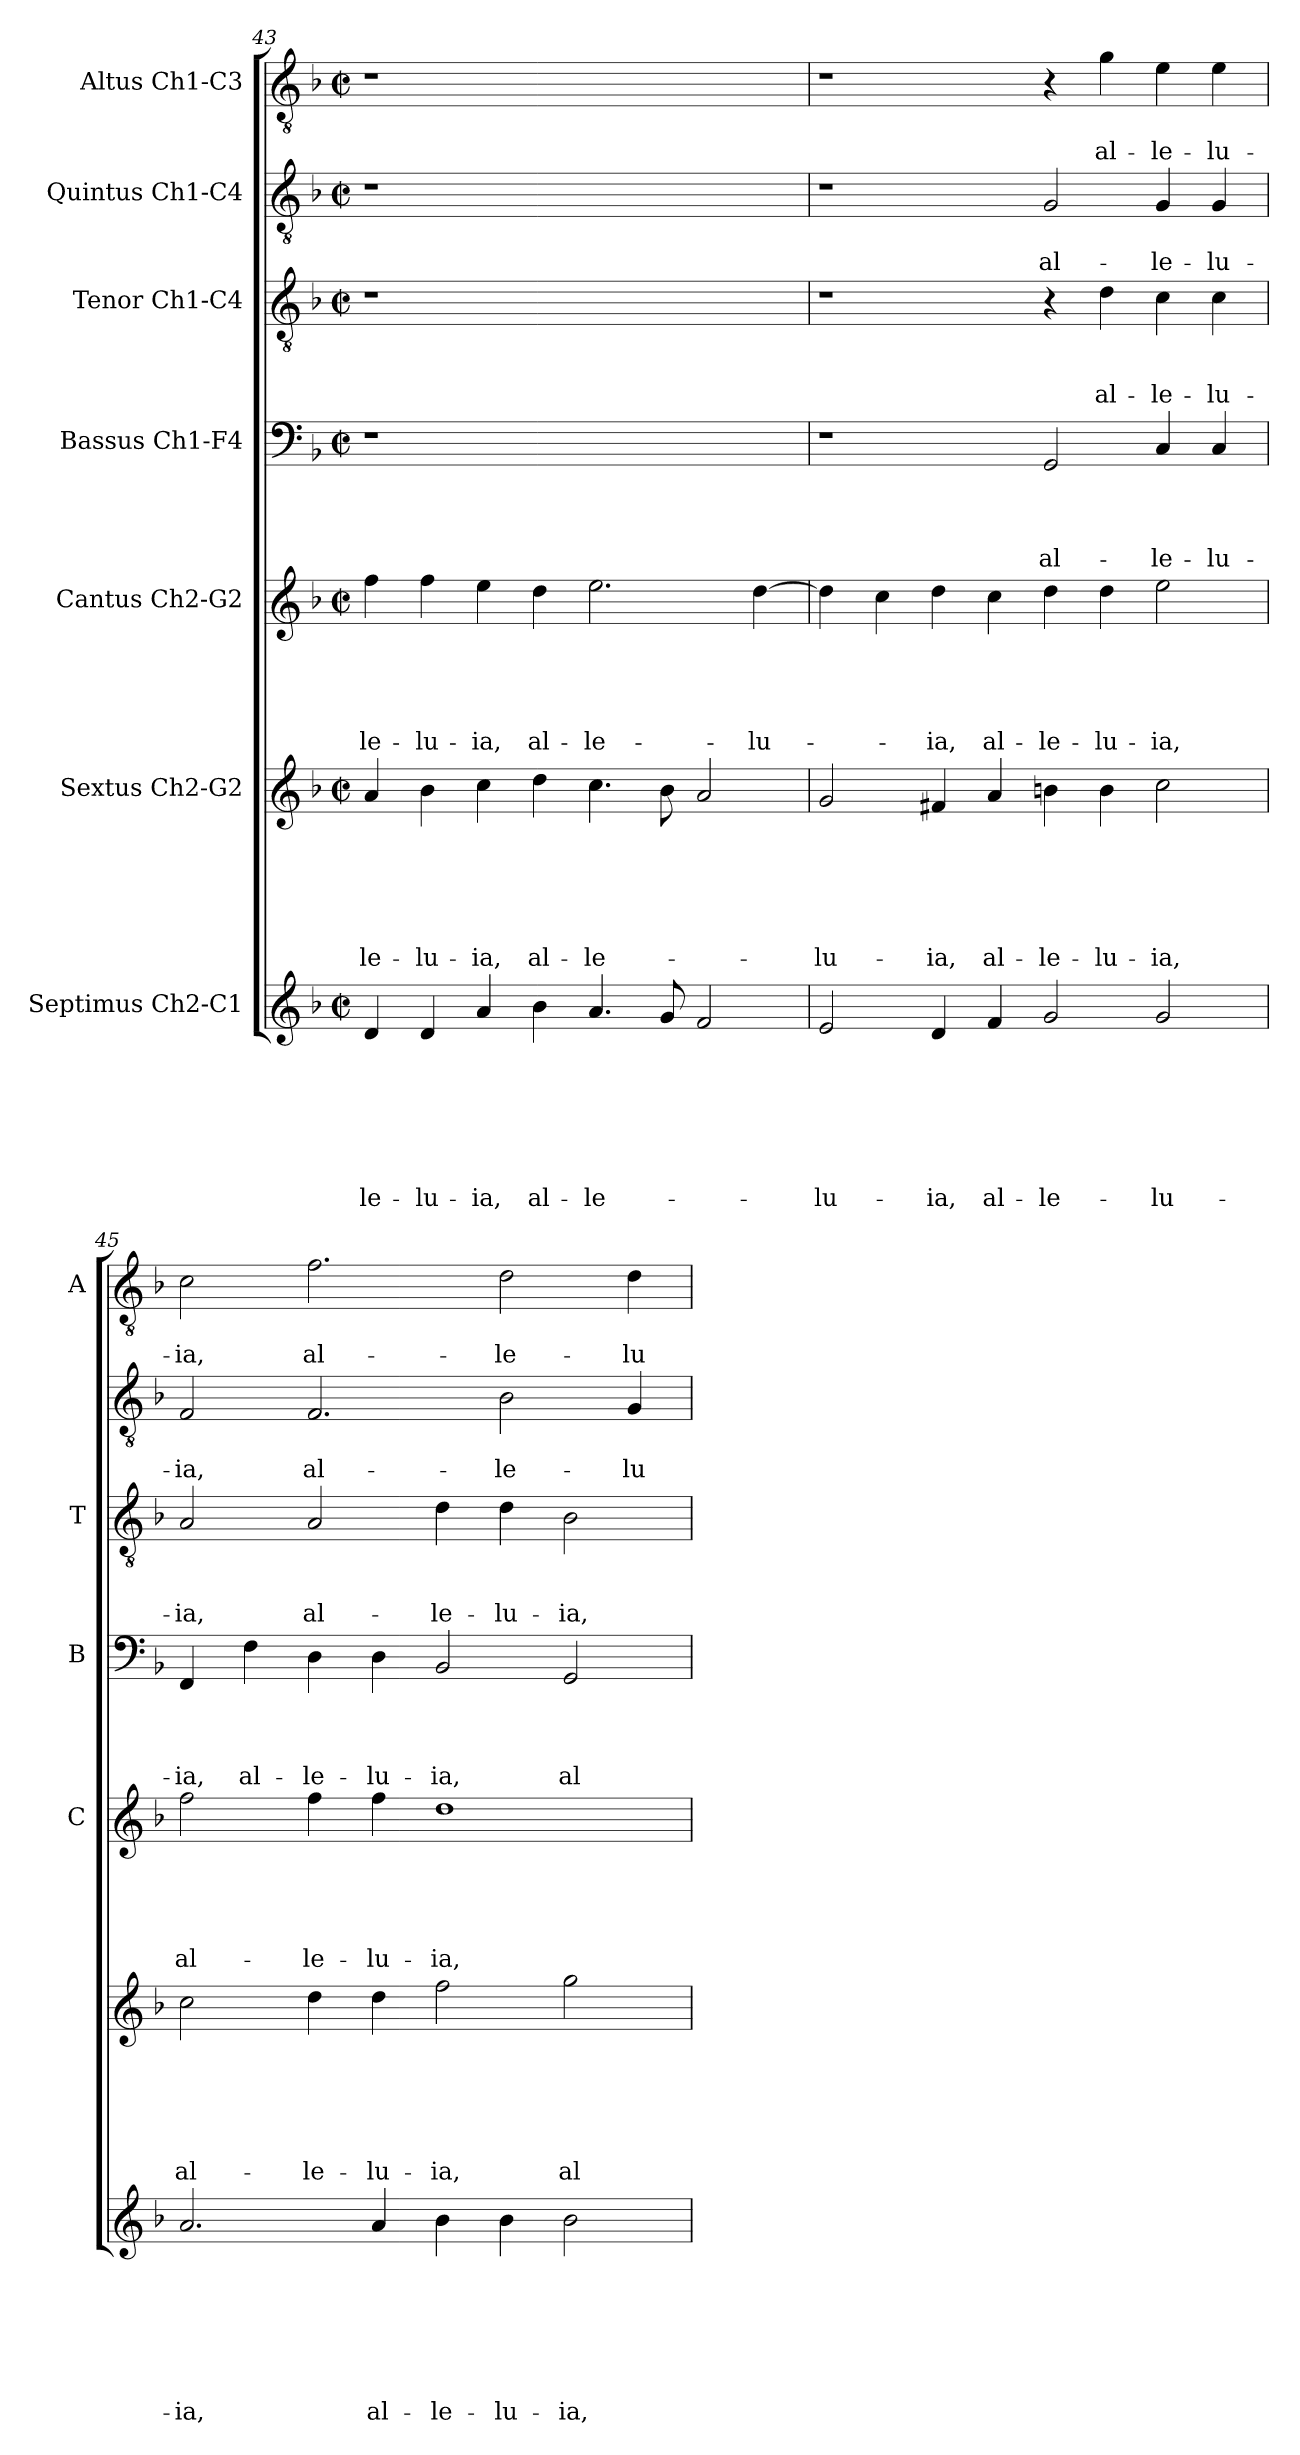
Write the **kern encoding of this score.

**kern	**text	**text	**text	**text	**text	**text	**text	**kern	**text	**text	**text	**text	**text	**text	**kern	**text	**text	**text	**text	**text	**kern	**text	**text	**text	**text	**kern	**text	**text	**text	**kern	**text	**text	**kern	**text	**text
*part7	*part7	*part7	*part7	*part7	*part7	*part7	*part7	*part6	*part6	*part6	*part6	*part6	*part6	*part6	*part5	*part5	*part5	*part5	*part5	*part5	*part4	*part4	*part4	*part4	*part4	*part3	*part3	*part3	*part3	*part2	*part2	*part2	*part1	*part1	*part1
*staff7	*staff7	*staff7	*staff7	*staff7	*staff7	*staff7	*staff7	*staff6	*staff6	*staff6	*staff6	*staff6	*staff6	*staff6	*staff5	*staff5	*staff5	*staff5	*staff5	*staff5	*staff4	*staff4	*staff4	*staff4	*staff4	*staff3	*staff3	*staff3	*staff3	*staff2	*staff2	*staff2	*staff1	*staff1	*staff1
*I"Septimus Ch2-C1	*	*	*	*	*	*	*	*I"Sextus Ch2-G2	*	*	*	*	*	*	*I"Cantus Ch2-G2	*	*	*	*	*	*I"Bassus Ch1-F4	*	*	*	*	*I"Tenor Ch1-C4	*	*	*	*I"Quintus Ch1-C4	*	*	*I"Altus Ch1-C3	*	*
*	*	*	*	*	*	*	*	*	*	*	*	*	*	*	*I'C	*	*	*	*	*	*I'B	*	*	*	*	*I'T	*	*	*	*	*	*	*I'A	*	*
!!LO:LB:g=z
*clefG2	*	*	*	*	*	*	*	*clefG2	*	*	*	*	*	*	*clefG2	*	*	*	*	*	*clefF4	*	*	*	*	*clefGv2	*	*	*	*clefGv2	*	*	*clefGv2	*	*
*k[b-]	*	*	*	*	*	*	*	*k[b-]	*	*	*	*	*	*	*k[b-]	*	*	*	*	*	*k[b-]	*	*	*	*	*k[b-]	*	*	*	*k[b-]	*	*	*k[b-]	*	*
*F:	*	*	*	*	*	*	*	*F:	*	*	*	*	*	*	*F:	*	*	*	*	*	*F:	*	*	*	*	*F:	*	*	*	*F:	*	*	*F:	*	*
*M2/2	*	*	*	*	*	*	*	*M2/2	*	*	*	*	*	*	*M2/2	*	*	*	*	*	*M2/2	*	*	*	*	*M2/2	*	*	*	*M2/2	*	*	*M2/2	*	*
*met(c|)	*	*	*	*	*	*	*	*met(c|)	*	*	*	*	*	*	*met(c|)	*	*	*	*	*	*met(c|)	*	*	*	*	*met(c|)	*	*	*	*met(c|)	*	*	*met(c|)	*	*
=43	=43	=43	=43	=43	=43	=43	=43	=43	=43	=43	=43	=43	=43	=43	=43	=43	=43	=43	=43	=43	=43	=43	=43	=43	=43	=43	=43	=43	=43	=43	=43	=43	=43	=43	=43
!	!	!	!	!	!	!	!LO:LY:b	!	!	!	!	!	!	!LO:LY:b	!	!	!	!	!	!LO:LY:b	!	!	!	!	!	!	!	!	!	!	!	!	!	!	!
4d/	.	.	.	.	.	.	-le-	4a/	.	.	.	.	.	-le-	4ff\	.	.	.	.	-le-	1r	.	.	.	.	1r	.	.	.	1r	.	.	1r	.	.
!	!	!	!	!	!	!	!LO:LY:b	!	!	!	!	!	!	!LO:LY:b	!	!	!	!	!	!LO:LY:b	!	!	!	!	!	!	!	!	!	!	!	!	!	!	!
4d/	.	.	.	.	.	.	-lu-	4b-\	.	.	.	.	.	-lu-	4ff\	.	.	.	.	-lu-	.	.	.	.	.	.	.	.	.	.	.	.	.	.	.
!	!	!	!	!	!	!	!LO:LY:b	!	!	!	!	!	!	!LO:LY:b	!	!	!	!	!	!LO:LY:b	!	!	!	!	!	!	!	!	!	!	!	!	!	!	!
4a/	.	.	.	.	.	.	-ia,	4cc\	.	.	.	.	.	-ia,	4ee\	.	.	.	.	-ia,	.	.	.	.	.	.	.	.	.	.	.	.	.	.	.
!	!	!	!	!	!	!	!LO:LY:b	!	!	!	!	!	!	!LO:LY:b	!	!	!	!	!	!LO:LY:b	!	!	!	!	!	!	!	!	!	!	!	!	!	!	!
4b-\	.	.	.	.	.	.	al-	4dd\	.	.	.	.	.	al-	4dd\	.	.	.	.	al-	.	.	.	.	.	.	.	.	.	.	.	.	.	.	.
!	!	!	!	!	!	!	!LO:LY:b	!	!	!	!	!	!	!LO:LY:b	!	!	!	!	!	!LO:LY:b	!	!	!	!	!	!	!	!	!	!	!	!	!	!	!
4.a/	.	.	.	.	.	.	-le-	4.cc\	.	.	.	.	.	-le-	2.ee\	.	.	.	.	-le-	1ryy	.	.	.	.	1ryy	.	.	.	1ryy	.	.	1ryy	.	.
8g/	.	.	.	.	.	.	.	8b-\	.	.	.	.	.	.	.	.	.	.	.	.	.	.	.	.	.	.	.	.	.	.	.	.	.	.	.
2f/	.	.	.	.	.	.	.	2a/	.	.	.	.	.	.	.	.	.	.	.	.	.	.	.	.	.	.	.	.	.	.	.	.	.	.	.
!	!	!	!	!	!	!	!	!	!	!	!	!	!	!	!	!	!	!	!	!LO:LY:b	!	!	!	!	!	!	!	!	!	!	!	!	!	!	!
.	.	.	.	.	.	.	.	.	.	.	.	.	.	.	[4dd\	.	.	.	.	-lu-	.	.	.	.	.	.	.	.	.	.	.	.	.	.	.
=44	=44	=44	=44	=44	=44	=44	=44	=44	=44	=44	=44	=44	=44	=44	=44	=44	=44	=44	=44	=44	=44	=44	=44	=44	=44	=44	=44	=44	=44	=44	=44	=44	=44	=44	=44
!	!	!	!	!	!	!	!LO:LY:b	!	!	!	!	!	!	!LO:LY:b	!	!	!	!	!	!	!	!	!	!	!	!	!	!	!	!	!	!	!	!	!
2e/	.	.	.	.	.	.	-lu-	2g/	.	.	.	.	.	-lu-	4dd\]	.	.	.	.	.	1r	.	.	.	.	1r	.	.	.	1r	.	.	1r	.	.
.	.	.	.	.	.	.	.	.	.	.	.	.	.	.	4cc\	.	.	.	.	.	.	.	.	.	.	.	.	.	.	.	.	.	.	.	.
!	!	!	!	!	!	!	!LO:LY:b	!	!	!	!	!	!	!LO:LY:b	!	!	!	!	!	!LO:LY:b	!	!	!	!	!	!	!	!	!	!	!	!	!	!	!
4d/	.	.	.	.	.	.	-ia,	4f#X/	.	.	.	.	.	-ia,	4dd\	.	.	.	.	-ia,	.	.	.	.	.	.	.	.	.	.	.	.	.	.	.
!	!	!	!	!	!	!	!LO:LY:b	!	!	!	!	!	!	!LO:LY:b	!	!	!	!	!	!LO:LY:b	!	!	!	!	!	!	!	!	!	!	!	!	!	!	!
4f/	.	.	.	.	.	.	al-	4a/	.	.	.	.	.	al-	4cc\	.	.	.	.	al-	.	.	.	.	.	.	.	.	.	.	.	.	.	.	.
!	!	!	!	!	!	!	!LO:LY:b	!	!	!	!	!	!	!LO:LY:b	!	!	!	!	!	!LO:LY:b	!	!	!	!	!LO:LY:b	!	!	!	!	!	!	!LO:LY:b	!	!	!
2g/	.	.	.	.	.	.	-le-	4bn\	.	.	.	.	.	-le-	4dd\	.	.	.	.	-le-	2GG/	.	.	.	al-	4r	.	.	.	2G/	.	al-	4r	.	.
!	!	!	!	!	!	!	!	!	!	!	!	!	!	!LO:LY:b	!	!	!	!	!	!LO:LY:b	!	!	!	!	!	!	!	!	!LO:LY:b	!	!	!	!	!	!LO:LY:b
.	.	.	.	.	.	.	.	4b\	.	.	.	.	.	-lu-	4dd\	.	.	.	.	-lu-	.	.	.	.	.	4d\	.	.	al-	.	.	.	4g\	.	al-
!	!	!	!	!	!	!	!LO:LY:b	!	!	!	!	!	!	!LO:LY:b	!	!	!	!	!	!LO:LY:b	!	!	!	!	!LO:LY:b	!	!	!	!LO:LY:b	!	!	!LO:LY:b	!	!	!LO:LY:b
2g/	.	.	.	.	.	.	-lu-	2cc\	.	.	.	.	.	-ia,	2ee\	.	.	.	.	-ia,	4C/	.	.	.	-le-	4c\	.	.	-le-	4G/	.	-le-	4e\	.	-le-
!	!	!	!	!	!	!	!	!	!	!	!	!	!	!	!	!	!	!	!	!	!	!	!	!	!LO:LY:b	!	!	!	!LO:LY:b	!	!	!LO:LY:b	!	!	!LO:LY:b
.	.	.	.	.	.	.	.	.	.	.	.	.	.	.	.	.	.	.	.	.	4C/	.	.	.	-lu-	4c\	.	.	-lu-	4G/	.	-lu-	4e\	.	-lu-
=45	=45	=45	=45	=45	=45	=45	=45	=45	=45	=45	=45	=45	=45	=45	=45	=45	=45	=45	=45	=45	=45	=45	=45	=45	=45	=45	=45	=45	=45	=45	=45	=45	=45	=45	=45
!	!	!	!	!	!	!	!LO:LY:b	!	!	!	!	!	!	!LO:LY:b	!	!	!	!	!	!LO:LY:b	!	!	!	!	!LO:LY:b	!	!	!	!LO:LY:b	!	!	!LO:LY:b	!	!	!LO:LY:b
2.a/	.	.	.	.	.	.	-ia,	2cc\	.	.	.	.	.	al-	2ff\	.	.	.	.	al-	4FF/	.	.	.	-ia,	2A/	.	.	-ia,	2F/	.	-ia,	2c\	.	-ia,
!	!	!	!	!	!	!	!	!	!	!	!	!	!	!	!	!	!	!	!	!	!	!	!	!	!LO:LY:b	!	!	!	!	!	!	!	!	!	!
.	.	.	.	.	.	.	.	.	.	.	.	.	.	.	.	.	.	.	.	.	4F\	.	.	.	al-	.	.	.	.	.	.	.	.	.	.
!	!	!	!	!	!	!	!	!	!	!	!	!	!	!LO:LY:b	!	!	!	!	!	!LO:LY:b	!	!	!	!	!LO:LY:b	!	!	!	!LO:LY:b	!	!	!LO:LY:b	!	!	!LO:LY:b
.	.	.	.	.	.	.	.	4dd\	.	.	.	.	.	-le-	4ff\	.	.	.	.	-le-	4D\	.	.	.	-le-	2A/	.	.	al-	2.F/	.	al-	2.f\	.	al-
!	!	!	!	!	!	!	!LO:LY:b	!	!	!	!	!	!	!LO:LY:b	!	!	!	!	!	!LO:LY:b	!	!	!	!	!LO:LY:b	!	!	!	!	!	!	!	!	!	!
4a/	.	.	.	.	.	.	al-	4dd\	.	.	.	.	.	-lu-	4ff\	.	.	.	.	-lu-	4D\	.	.	.	-lu-	.	.	.	.	.	.	.	.	.	.
!	!	!	!	!	!	!	!LO:LY:b	!	!	!	!	!	!	!LO:LY:b	!	!	!	!	!	!LO:LY:b	!	!	!	!	!LO:LY:b	!	!	!	!LO:LY:b	!	!	!	!	!	!
4b-\	.	.	.	.	.	.	-le-	2ff\	.	.	.	.	.	-ia,	1dd	.	.	.	.	-ia,	2BB-/	.	.	.	-ia,	4d\	.	.	-le-	.	.	.	.	.	.
!	!	!	!	!	!	!	!LO:LY:b	!	!	!	!	!	!	!	!	!	!	!	!	!	!	!	!	!	!	!	!	!	!LO:LY:b	!	!	!LO:LY:b	!	!	!LO:LY:b
4b-\	.	.	.	.	.	.	-lu-	.	.	.	.	.	.	.	.	.	.	.	.	.	.	.	.	.	.	4d\	.	.	-lu-	2B-\	.	-le-	2d\	.	-le-
!	!	!	!	!	!	!	!LO:LY:b	!	!	!	!	!	!	!LO:LY:b	!	!	!	!	!	!	!	!	!	!	!LO:LY:b	!	!	!	!LO:LY:b	!	!	!	!	!	!
2b-\	.	.	.	.	.	.	-ia,	2gg\	.	.	.	.	.	al-	.	.	.	.	.	.	2GG/	.	.	.	al-	2B-\	.	.	-ia,	.	.	.	.	.	.
!	!	!	!	!	!	!	!	!	!	!	!	!	!	!	!	!	!	!	!	!	!	!	!	!	!	!	!	!	!	!	!	!LO:LY:b	!	!	!LO:LY:b
.	.	.	.	.	.	.	.	.	.	.	.	.	.	.	.	.	.	.	.	.	.	.	.	.	.	.	.	.	.	4G/	.	-lu-	4d\	.	-lu-
=	=	=	=	=	=	=	=	=	=	=	=	=	=	=	=	=	=	=	=	=	=	=	=	=	=	=	=	=	=	=	=	=	=	=	=
*-	*-	*-	*-	*-	*-	*-	*-	*-	*-	*-	*-	*-	*-	*-	*-	*-	*-	*-	*-	*-	*-	*-	*-	*-	*-	*-	*-	*-	*-	*-	*-	*-	*-	*-	*-
